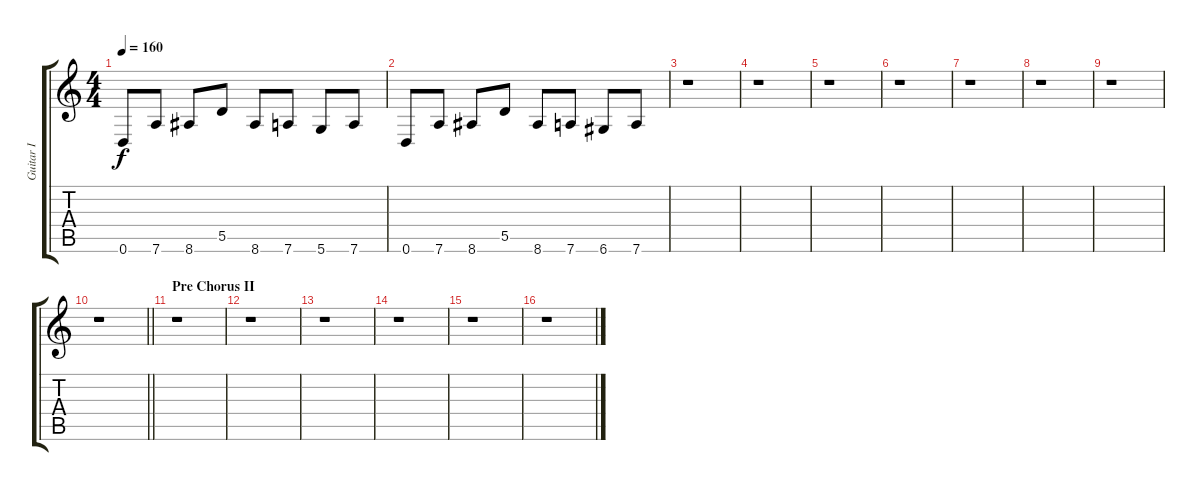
\track ("Guitar I" "Guitar I") {instrument overdrivenguitar}
\staff {score tabs}
\tuning (E4 B3 G3 D3 A2 D2) {hide}
\ts (4 4)
\tempo 160
\clef g2
\ks c
0.6.8{dy f} 7.6.8 8.6.8 5.5.8 8.6.8 7.6.8 5.6.8 7.6.8 |
0.6.8 7.6.8 8.6.8 5.5.8 8.6.8 7.6.8 6.6.8 7.6.8 |
r.1 |
r.1 |
r.1 |
r.1 |
r.1 |
r.1 |
r.1 |
\barLineRight lightlight
r.1 |
\section ("" "Pre Chorus II")
r.1 |
r.1 |
r.1 |
r.1 |
r.1 |
r.1
